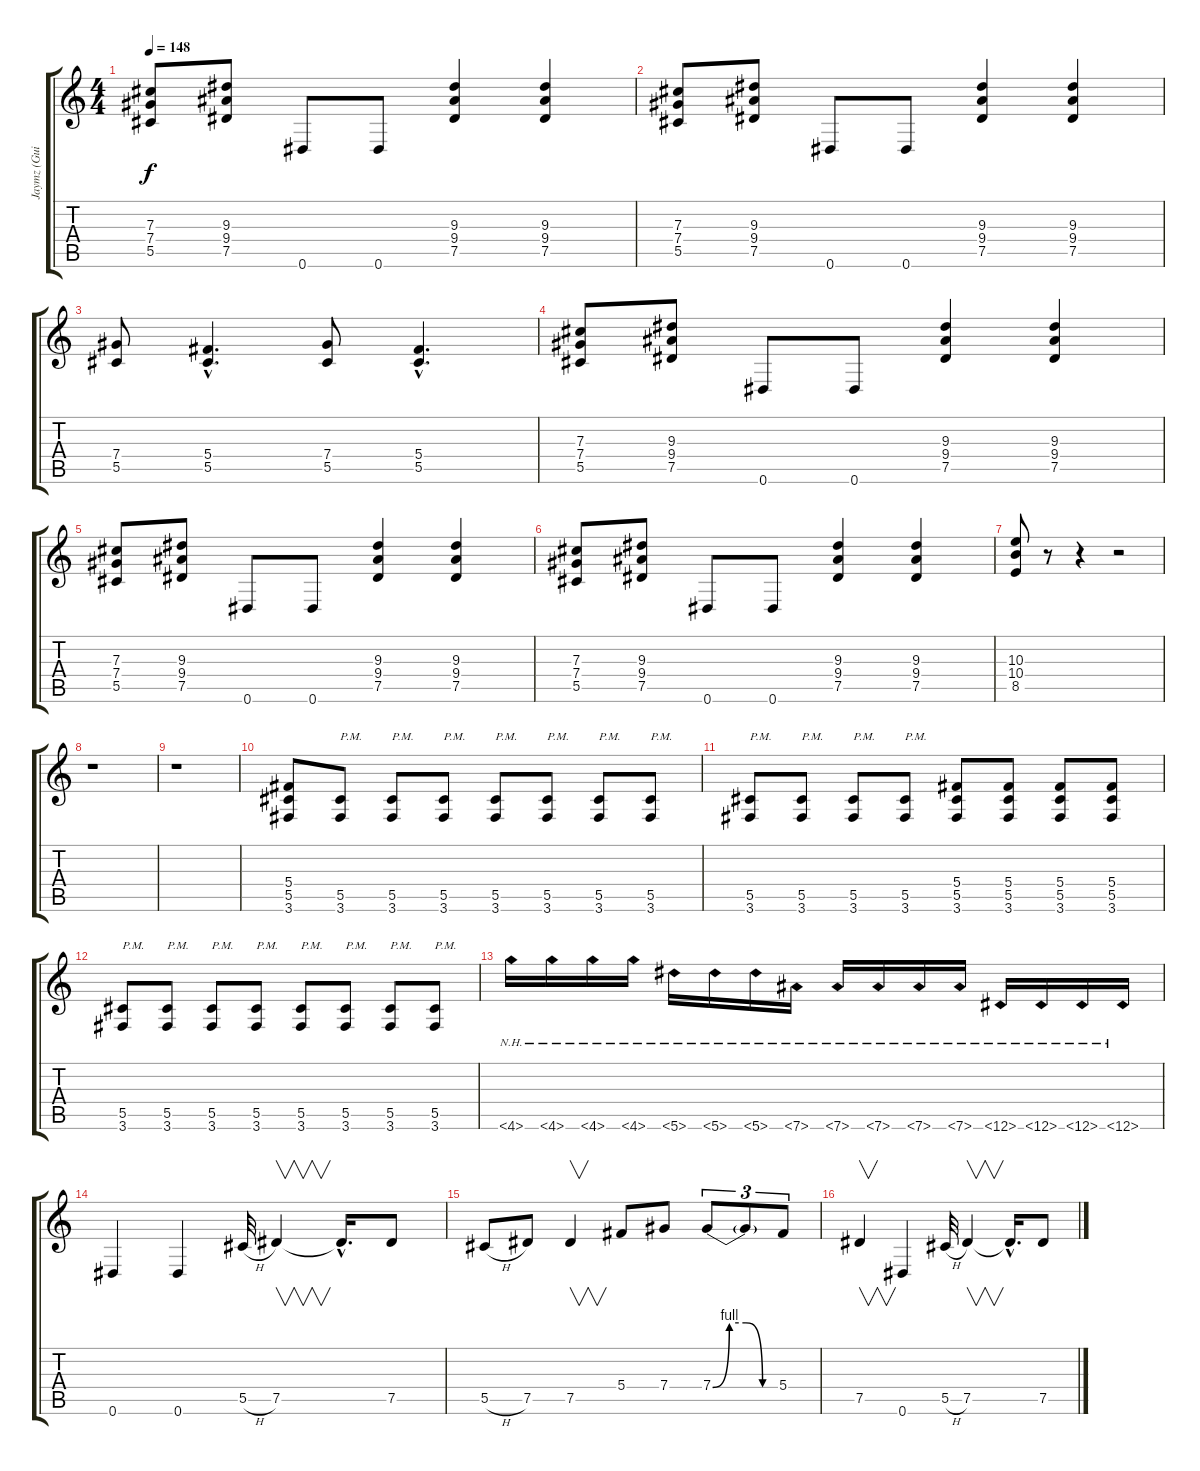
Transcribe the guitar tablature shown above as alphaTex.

\track ("Jaymz (Guitar 1)" "Jaymz (Gui") {instrument distortionguitar}
\staff {score tabs}
\tuning (Eb4 Bb3 Gb3 Db3 Ab2 Eb2) {hide}
\ts (4 4)
\tempo 148
\clef g2
\ks c
(7.3 7.4 5.5).8{dy f} (9.3 9.4 7.5).8 0.6.8 0.6.8 (9.3 9.4 7.5).4 (9.3 9.4 7.5).4 |
(7.3 7.4 5.5).8 (9.3 9.4 7.5).8 0.6.8 0.6.8 (9.3 9.4 7.5).4 (9.3 9.4 7.5).4 |
(7.4 5.5).8 (5.4{hac} 5.5{hac}).4{d} (7.4 5.5).8 (5.4{hac} 5.5{hac}).4{d} |
(7.3 7.4 5.5).8 (9.3 9.4 7.5).8 0.6.8 0.6.8 (9.3 9.4 7.5).4 (9.3 9.4 7.5).4 |
(7.3 7.4 5.5).8 (9.3 9.4 7.5).8 0.6.8 0.6.8 (9.3 9.4 7.5).4 (9.3 9.4 7.5).4 |
(7.3 7.4 5.5).8 (9.3 9.4 7.5).8 0.6.8 0.6.8 (9.3 9.4 7.5).4 (9.3 9.4 7.5).4 |
(10.3 10.4 8.5).8 r.8 r.4 r.2 |
r.1 |
r.1 |
(5.4 5.5 3.6).8 (5.5 3.6).8{txt "P.M."} (5.5 3.6).8{txt "P.M."} (5.5 3.6).8{txt "P.M."} (5.5 3.6).8{txt "P.M."} (5.5 3.6).8{txt "P.M."} (5.5 3.6).8{txt "P.M."} (5.5 3.6).8{txt "P.M."} |
(5.5 3.6).8{txt "P.M."} (5.5 3.6).8{txt "P.M."} (5.5 3.6).8{txt "P.M."} (5.5 3.6).8{txt "P.M."} (5.4 5.5 3.6).8 (5.4 5.5 3.6).8 (5.4 5.5 3.6).8 (5.4 5.5 3.6).8 |
(5.5 3.6).8{txt "P.M."} (5.5 3.6).8{txt "P.M."} (5.5 3.6).8{txt "P.M."} (5.5 3.6).8{txt "P.M."} (5.5 3.6).8{txt "P.M."} (5.5 3.6).8{txt "P.M."} (5.5 3.6).8{txt "P.M."} (5.5 3.6).8{txt "P.M."} |
4.6{nh}.16 4.6{nh}.16 4.6{nh}.16 4.6{nh}.16 5.6{nh}.16 5.6{nh}.16 5.6{nh}.16 7.6{nh}.16 7.6{nh}.16 7.6{nh}.16 7.6{nh}.16 7.6{nh}.16 12.6{nh}.16 12.6{nh}.16 12.6{nh}.16 12.6{nh}.16 |
0.6.4 0.6.4 5.5{h}.32 7.5.4{v} 7.5{hac t}.16{d} 7.5.8 |
5.5{h}.8 7.5.8 7.5.4{v} 5.4.8 7.4.8 7.4{be (custom 0 0 15 4 30 4 45 0 60 0)}.8{tu (3 2)} 7.4{t}.8{tu (3 2)} 5.4.8{tu (3 2)} |
7.5.4{v} 0.6.4 5.5{h}.32 7.5.4{v} 7.5{hac t}.16{d} 7.5.8
